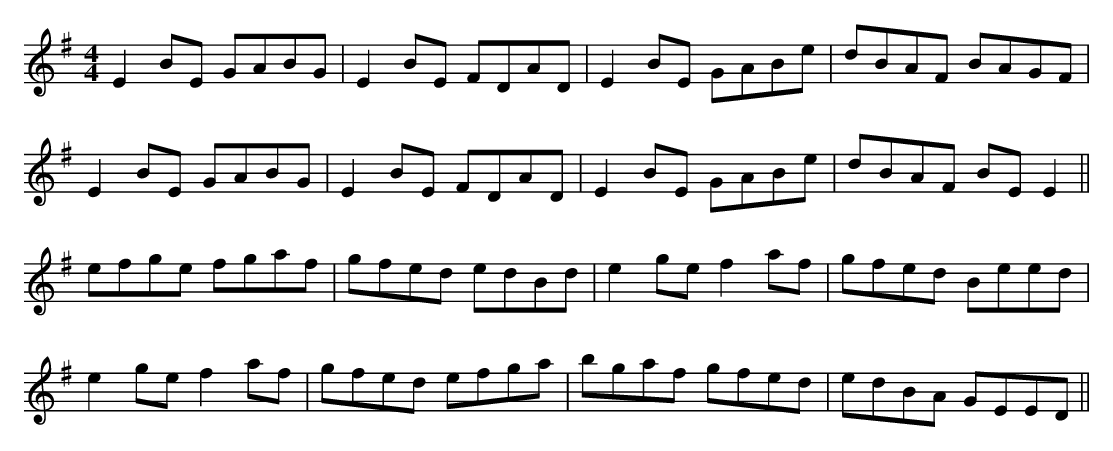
X:1
M:4/4
K:Emin
E2BE GABG|E2BE FDAD|E2BE GABe|dBAF BAGF|
E2BE GABG|E2BE FDAD|E2BE GABe|dBAF BEE2||
efge fgaf|gfed edBd|e2ge f2af|gfed Beed|
e2ge f2af|gfed efga|bgaf gfed|edBA GEED||
